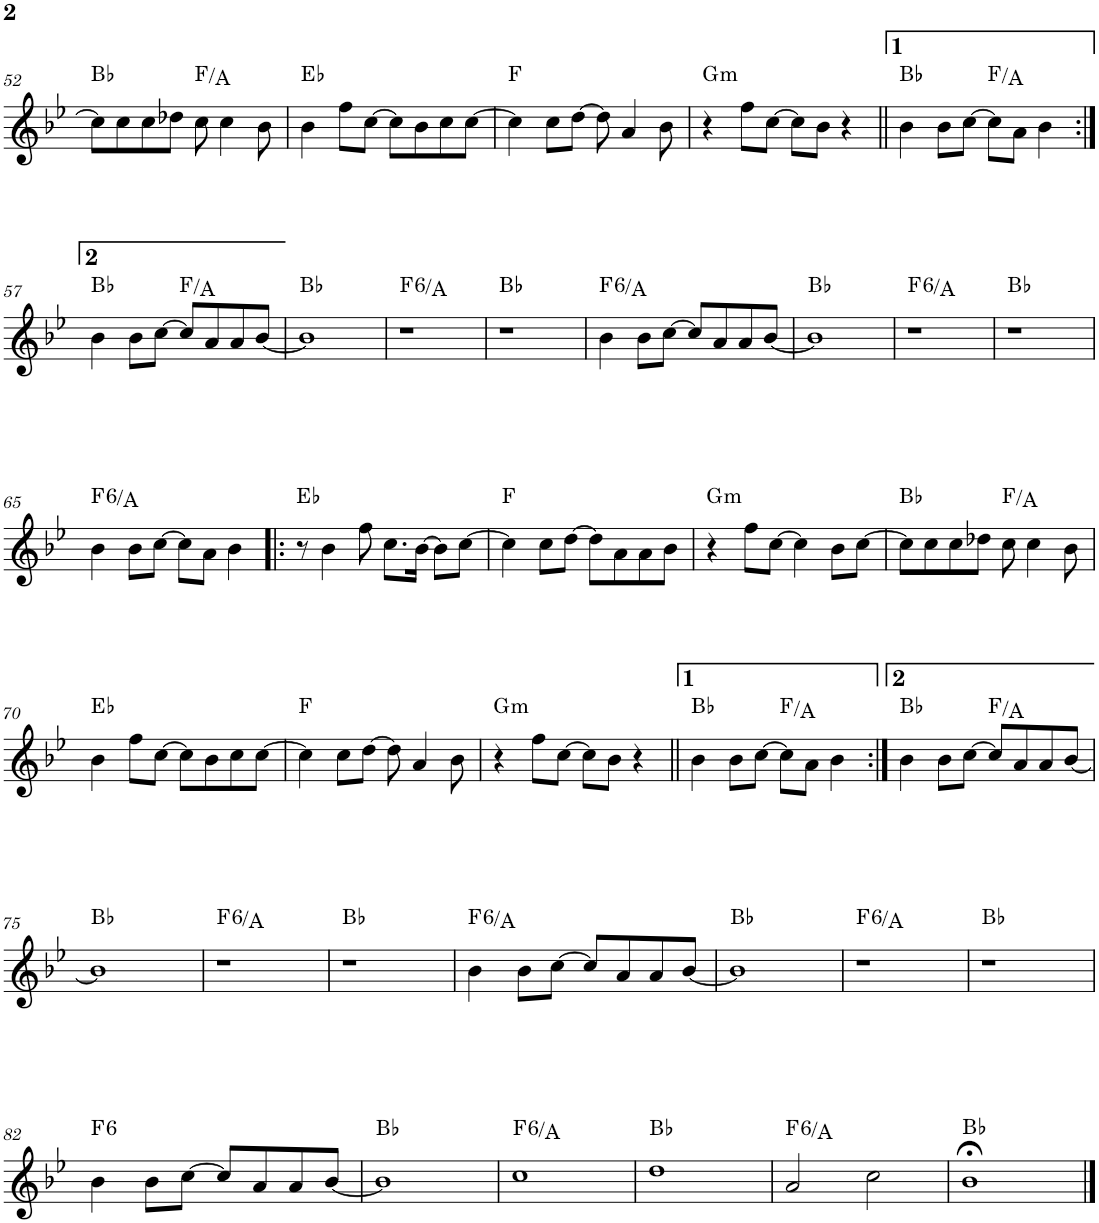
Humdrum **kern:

**kern	**harte
*part1	*part1
*staff1	*
*I"P1	*
!!LO:PB:g=z
*clefG2	*
*k[b-e-]	*
*B-:	*
*M4/4	*
=52	=52
8cc\L]	Bb:maj
8cc\	.
8cc\	.
8dd-X\J	.
8cc\	F:maj/3
4cc\	.
8b-\	.
=53	=53
4b-\	Eb:maj
8ff\L	.
[>8cc\J	.
8cc\L]	.
8b-\	.
8cc\	.
[>8cc\J	.
=54	=54
4cc\]	F:maj
8cc\L	.
[>8dd\J	.
8dd\]	.
4a/	.
8b-\	.
=55	=55
!	!LO:H:kt=m
4r	G:min
8ff\L	.
[>8cc\J	.
8cc\L]	.
8b-\J	.
4r	.
=56||	=56||
4b-\	Bb:maj
8b-\L	.
[>8cc\J	.
8cc\L]	F:maj/3
8a\J	.
4b-\	.
!!LO:LB:g=z
=57:|!	=57:|!
4b-\	Bb:maj
8b-\L	.
[>8cc\J	.
8cc/L]	F:maj/3
8a/	.
8a/	.
[<8b-/J	.
=58	=58
1b-]	Bb:maj
=59	=59
!	!LO:H:kt=6
1r	F:maj6/3
=60	=60
1r	Bb:maj
=61	=61
!	!LO:H:kt=6
4b-\	F:maj6/3
8b-\L	.
[>8cc\J	.
8cc/L]	.
8a/	.
8a/	.
[<8b-/J	.
=62	=62
1b-]	Bb:maj
=63	=63
!	!LO:H:kt=6
1r	F:maj6/3
=64	=64
1r	Bb:maj
!!LO:LB:g=z
=65	=65
!	!LO:H:kt=6
4b-\	F:maj6/3
8b-\L	.
[>8cc\J	.
8cc\L]	.
8a\J	.
4b-\	.
=66!|:	=66!|:
8r	Eb:maj
4b-\	.
8ff\	.
8.cc\L	.
[>16b-\Jk	.
8b-\L]	.
[>8cc\J	.
=67	=67
4cc\]	F:maj
8cc\L	.
[>8dd\J	.
8dd\L]	.
8a\	.
8a\	.
8b-\J	.
=68	=68
!	!LO:H:kt=m
4r	G:min
8ff\L	.
[>8cc\J	.
4cc\]	.
8b-\L	.
[>8cc\J	.
=69	=69
8cc\L]	Bb:maj
8cc\	.
8cc\	.
8dd-X\J	.
8cc\	F:maj/3
4cc\	.
8b-\	.
!!LO:LB:g=z
=70	=70
4b-\	Eb:maj
8ff\L	.
[>8cc\J	.
8cc\L]	.
8b-\	.
8cc\	.
[>8cc\J	.
=71	=71
4cc\]	F:maj
8cc\L	.
[>8dd\J	.
8dd\]	.
4a/	.
8b-\	.
=72	=72
!	!LO:H:kt=m
4r	G:min
8ff\L	.
[>8cc\J	.
8cc\L]	.
8b-\J	.
4r	.
=73||	=73||
4b-\	Bb:maj
8b-\L	.
[>8cc\J	.
8cc\L]	F:maj/3
8a\J	.
4b-\	.
=74:|!	=74:|!
4b-\	Bb:maj
8b-\L	.
[>8cc\J	.
8cc/L]	F:maj/3
8a/	.
8a/	.
[<8b-/J	.
!!LO:LB:g=z
=75	=75
1b-]	Bb:maj
=76	=76
!	!LO:H:kt=6
1r	F:maj6/3
=77	=77
1r	Bb:maj
=78	=78
!	!LO:H:kt=6
4b-\	F:maj6/3
8b-\L	.
[>8cc\J	.
8cc/L]	.
8a/	.
8a/	.
[<8b-/J	.
=79	=79
1b-]	Bb:maj
=80	=80
!	!LO:H:kt=6
1r	F:maj6/3
=81	=81
1r	Bb:maj
!!LO:LB:g=z
=82	=82
!	!LO:H:kt=6
4b-\	F:maj6
8b-\L	.
[>8cc\J	.
8cc/L]	.
8a/	.
8a/	.
[<8b-/J	.
=83	=83
1b-]	Bb:maj
=84	=84
!	!LO:H:kt=6
1cc	F:maj6/3
=85	=85
1dd	Bb:maj
=86	=86
!	!LO:H:kt=6
2a/	F:maj6/3
2cc\	.
=87	=87
1b-;<	Bb:maj
==	==
*-	*-
